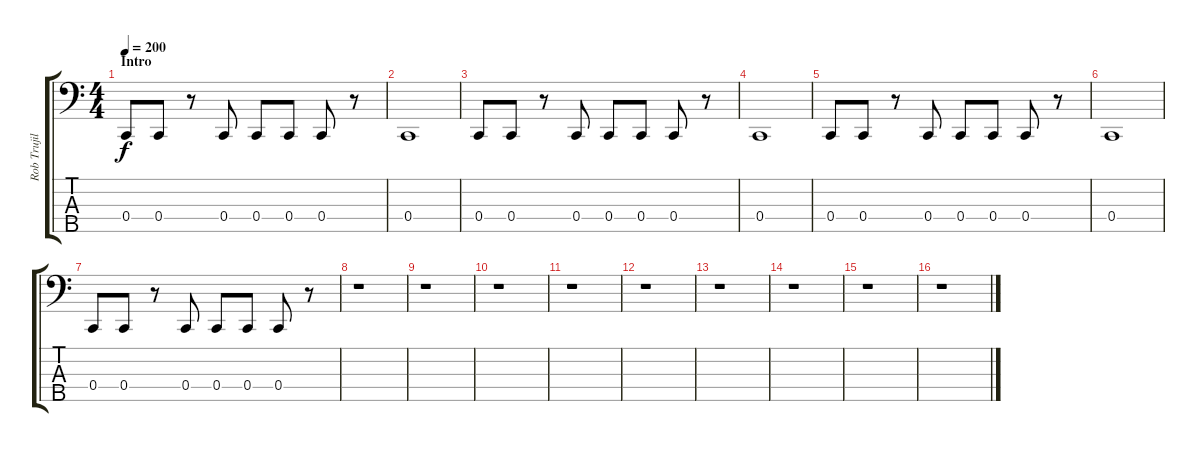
\track ("Rob Trujillo" "Rob Trujil") {instrument electricbassfinger}
\staff {score tabs}
\tuning (Eb2 Bb1 F1 C1 G0) {hide}
\ts (4 4)
\section ("" "Intro")
\tempo 200
\clef f4
\ks c
0.4.8{dy f instrument electricbassfinger} 0.4.8 r.8 0.4.8 0.4.8 0.4.8 0.4.8 r.8 |
0.4.1 |
0.4.8 0.4.8 r.8 0.4.8 0.4.8 0.4.8 0.4.8 r.8 |
0.4.1 |
0.4.8 0.4.8 r.8 0.4.8 0.4.8 0.4.8 0.4.8 r.8 |
0.4.1 |
0.4.8 0.4.8 r.8 0.4.8 0.4.8 0.4.8 0.4.8 r.8 |
r.1 |
r.1 |
r.1 |
r.1 |
r.1 |
r.1 |
r.1 |
r.1 |
r.1
